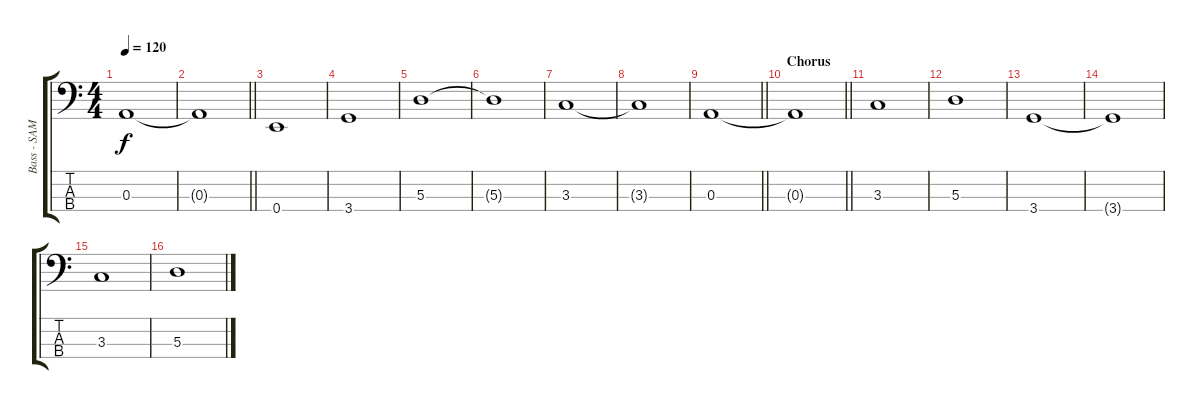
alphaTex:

\track ("Bass - SAM" "Bass - SAM") {instrument acousticbass}
\staff {score tabs}
\tuning (G2 D2 A1 E1) {hide}
\ts (4 4)
\tempo 120
\clef f4
\ks c
0.3.1{dy f} |
\barLineRight lightlight
0.3{t}.1 |
0.4.1 |
3.4.1 |
5.3.1 |
5.3{t}.1 |
3.3.1 |
3.3{t}.1 |
\barLineRight lightlight
0.3.1 |
\section ("" "Chorus")
\barLineRight lightlight
0.3{t}.1 |
3.3.1 |
5.3.1 |
3.4.1 |
3.4{t}.1 |
3.3.1 |
5.3.1
